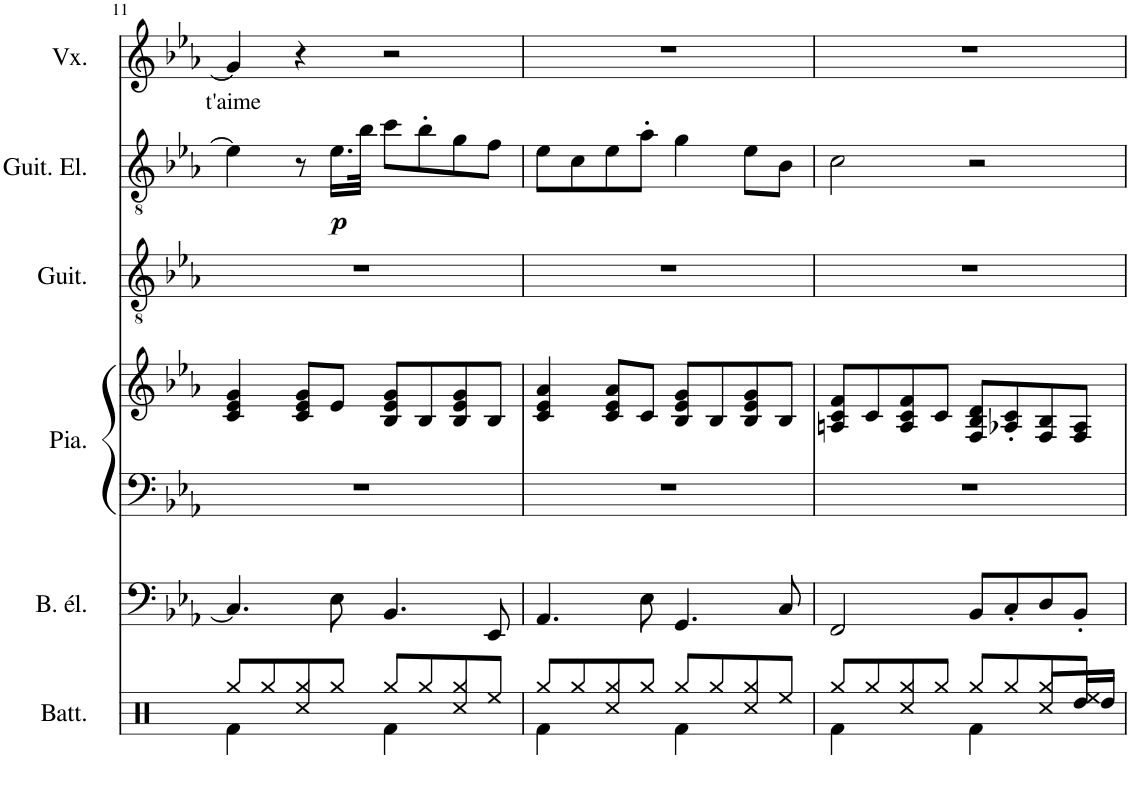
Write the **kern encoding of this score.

**kern	**kern	**kern	**kern	**kern	**kern	**dynam	**kern	**text
*part6	*part5	*part4	*part4	*part3	*part2	*part2	*part1	*part1
*staff7	*staff6	*staff5	*staff4	*staff3	*staff2	*staff2	*staff1	*staff1
*I"Batterie	*I"Basse électrique	*I"Piano	*	*I"Guitare acoustique	*I"Guitare électrique	*	*I"Voix	*
*I'Batt.	*I'B. él.	*I'Pia.	*	*I'Guit.	*I'Guit. El.	*	*I'Vx.	*
!!LO:PB:g=z
*clefX	*clefF4	*clefF4	*clefG2	*clefGv2	*clefGv2	*	*clefG2	*
*	*Trd7c12	*	*	*	*	*	*	*
*k[]	*k[b-e-a-]	*k[b-e-a-]	*k[b-e-a-]	*k[b-e-a-]	*k[b-e-a-]	*	*k[b-e-a-]	*
*M4/4	*M4/4	*M4/4	*M4/4	*M4/4	*M4/4	*	*M4/4	*
=11	=11	=11	=11	=11	=11	=11	=11	=11
*^	*	*	*	*	*	*	*	*
!	!	!	!	!	!	!	!	!	!LO:LY:b
8Rgg/L	4Rf\	4.C/]	1r	4c/ 4e-/ 4g/	1r	4e-\]	.	4g/]	t'aime
8Rgg/	.	.	.	.	.	.	.	.	.
8Rgg/	4Rcc/	.	.	8c/ 8e-/ 8g/L	.	8r	.	4r	.
!	!	!	!	!	!	!	!LO:DY:b	!	!
8Rgg/J	.	8E-\	.	8e-/J	.	16.e-\LL	p	.	.
.	.	.	.	.	.	32b-\JJk	.	.	.
8Rgg/L	4Rf\	4.BB-/	.	8B-/ 8e-/ 8g/L	.	8cc\L	.	2r	.
8Rgg/	.	.	.	8B-/	.	8b-'\	.	.	.
8Rgg/	4Rcc/	.	.	8B-/ 8e-/ 8g/	.	8g\	.	.	.
8Ree/J	.	8EE-/	.	8B-/J	.	8f\J	.	.	.
=12	=12	=12	=12	=12	=12	=12	=12	=12	=12
8Rgg/L	4Rf\	4.AA-/	1r	4c/ 4e-/ 4a-/	1r	8e-\L	.	1r	.
8Rgg/	.	.	.	.	.	8c\	.	.	.
8Rgg/	4Rcc/	.	.	8c/ 8e-/ 8a-/L	.	8e-\	.	.	.
8Rgg/J	.	8E-\	.	8c/J	.	8a-'\J	.	.	.
8Rgg/L	4Rf\	4.GG/	.	8B-/ 8e-/ 8g/L	.	4g\	.	.	.
8Rgg/	.	.	.	8B-/	.	.	.	.	.
8Rgg/	4Rcc/	.	.	8B-/ 8e-/ 8g/	.	8e-\L	.	.	.
8Ree/J	.	8C/	.	8B-/J	.	8B-\J	.	.	.
=13	=13	=13	=13	=13	=13	=13	=13	=13	=13
8Rgg/L	4Rf\	2FF/	1r	8An/ 8c/ 8f/L	1r	2c\	.	1r	.
8Rgg/	.	.	.	8c/	.	.	.	.	.
8Rgg/	4Rcc/	.	.	8A/ 8c/ 8f/	.	.	.	.	.
8Rgg/J	.	.	.	8c/J	.	.	.	.	.
8Rgg/L	4Rf\	8BB-/L	.	8F/ 8B-/ 8d/L	.	2r	.	.	.
8Rgg/	.	8C'/	.	8A-X/' 8c/'	.	.	.	.	.
8Rgg/	8Rcc/L	8D/	.	8F/ 8B-/	.	.	.	.	.
8Ree/J	16Rdd/L	8BB-'/J	.	8F/ 8A-/J	.	.	.	.	.
.	16Rdd/JJ	.	.	.	.	.	.	.	.
*v	*v	*	*	*	*	*	*	*	*
=	=	=	=	=	=	=	=	=
*-	*-	*-	*-	*-	*-	*-	*-	*-
